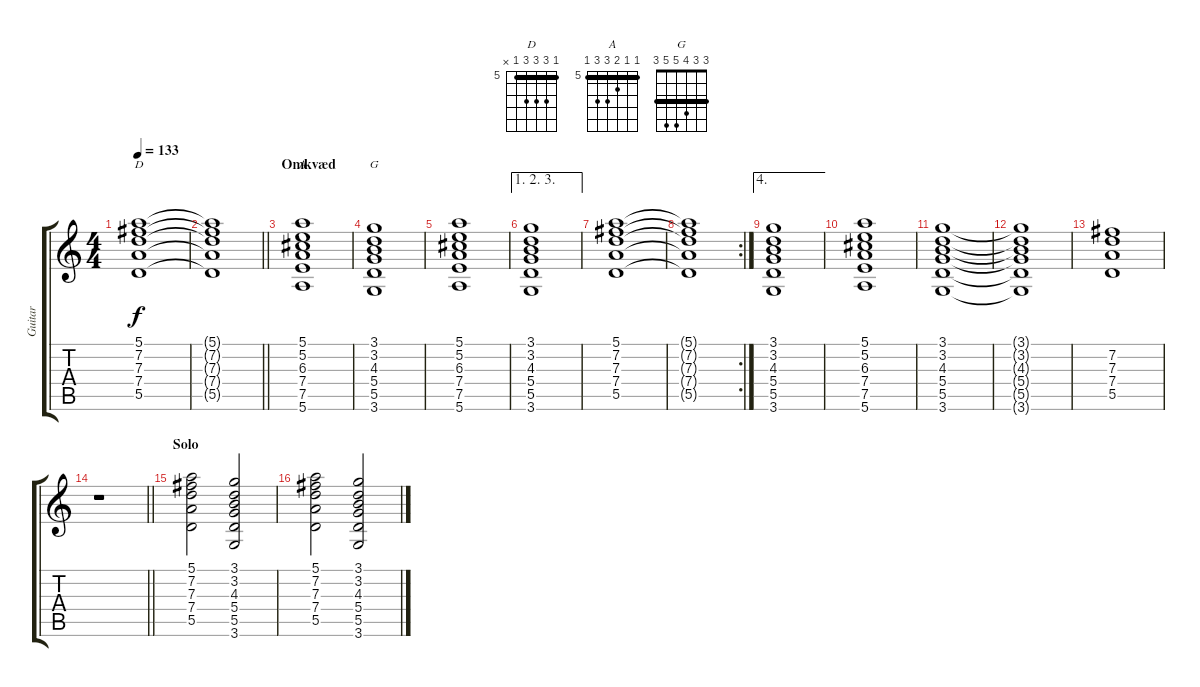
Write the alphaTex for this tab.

\track ("Guitar" "Guitar") {instrument acousticguitarsteel}
\staff {score tabs}
\tuning (E4 B3 G3 D3 A2 E2) {hide}
\chord ("D" 5 7 7 7 5 x) {firstfret 5 barre 5}
\chord ("A" 5 5 6 7 7 5) {firstfret 5 barre 5}
\chord ("G" 3 3 4 5 5 3) {barre 3}
\ts (4 4)
\tempo 133
\clef g2
\ks c
(5.1 7.2 7.3 7.4 5.5).1{ch "D" dy f} |
\barLineRight lightlight
(5.1{t} 7.2{t} 7.3{t} 7.4{t} 5.5{t}).1 |
\section ("" "Omkvæd")
(5.1 5.2 6.3 7.4 7.5 5.6).1{ch "A"} |
(3.1 3.2 4.3 5.4 5.5 3.6).1{ch "G"} |
(5.1 5.2 6.3 7.4 7.5 5.6).1 |
\ae (1 2 3)
(3.1 3.2 4.3 5.4 5.5 3.6).1 |
(5.1 7.2 7.3 7.4 5.5).1 |
\rc 2
(5.1{t} 7.2{t} 7.3{t} 7.4{t} 5.5{t}).1 |
\ae 4
(3.1 3.2 4.3 5.4 5.5 3.6).1 |
(5.1 5.2 6.3 7.4 7.5 5.6).1 |
(3.1 3.2 4.3 5.4 5.5 3.6).1 |
(3.1{t} 3.2{t} 4.3{t} 5.4{t} 5.5{t} 3.6{t}).1 |
(7.2 7.3 7.4 5.5).1 |
\barLineRight lightlight
r.1 |
\section ("" "Solo")
(5.1 7.2 7.3 7.4 5.5).2 (3.1 3.2 4.3 5.4 5.5 3.6).2 |
(5.1 7.2 7.3 7.4 5.5).2 (3.1 3.2 4.3 5.4 5.5 3.6).2
